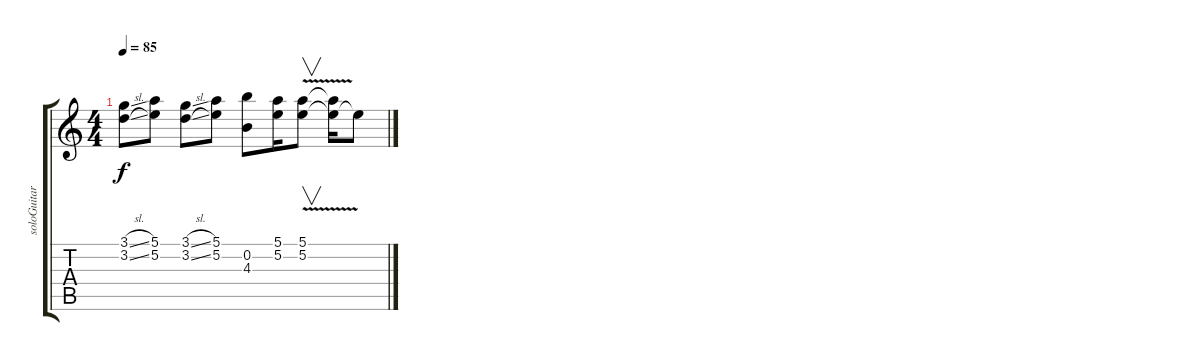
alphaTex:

\track ("soloGuitar" "soloGuitar") {instrument overdrivenguitar}
\staff {score tabs}
\tuning (E4 B3 G4 D4 A3 E3) {hide}
\ts (4 4)
\tempo 85
\clef g2
\ks c
(3.1{sl} 3.2{sl}).8{dy f} (5.1 5.2).8 (3.1{sl} 3.2{sl}).8 (5.1 5.2).8 (0.2 4.3).8 (5.1 5.2).16 (5.1{v} 5.2).8{v} (5.1{t} 5.2{t}).16 5.2{t}.8
